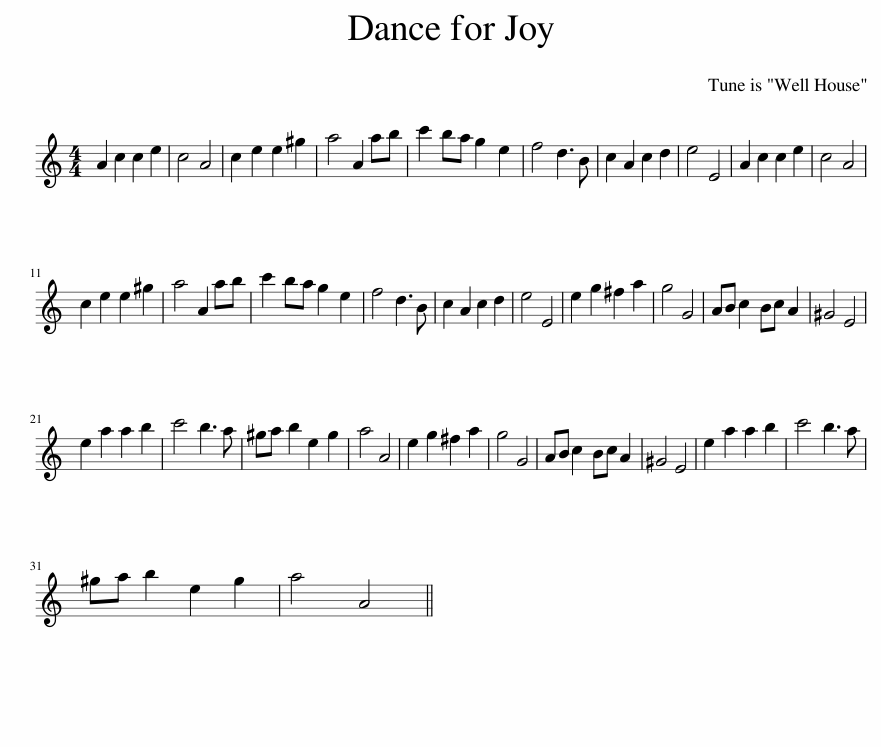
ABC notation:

X:1
L:1/8
M:4/4
I:linebreak $
K:C
V:1 treble
V:1
 A2 c2 c2 e2 | c4 A4 | c2 e2 e2 ^g2 | a4 A2 ab | c'2 ba g2 e2 | %5
 f4 d3 B | c2 A2 c2 d2 | e4 E4 | A2 c2 c2 e2 | c4 A4 |$ %10
 c2 e2 e2 ^g2 | a4 A2 ab | c'2 ba g2 e2 | f4 d3 B | c2 A2 c2 d2 | %15
 e4 E4 | e2 g2 ^f2 a2 | g4 G4 | AB c2 Bc A2 | ^G4 E4 |$ %20
 e2 a2 a2 b2 | c'4 b3 a | ^ga b2 e2 g2 | a4 A4 | e2 g2 ^f2 a2 | %25
 g4 G4 | AB c2 Bc A2 | ^G4 E4 | e2 a2 a2 b2 | c'4 b3 a |$ %30
 ^ga b2 e2 g2 | a4 A4 || %32
